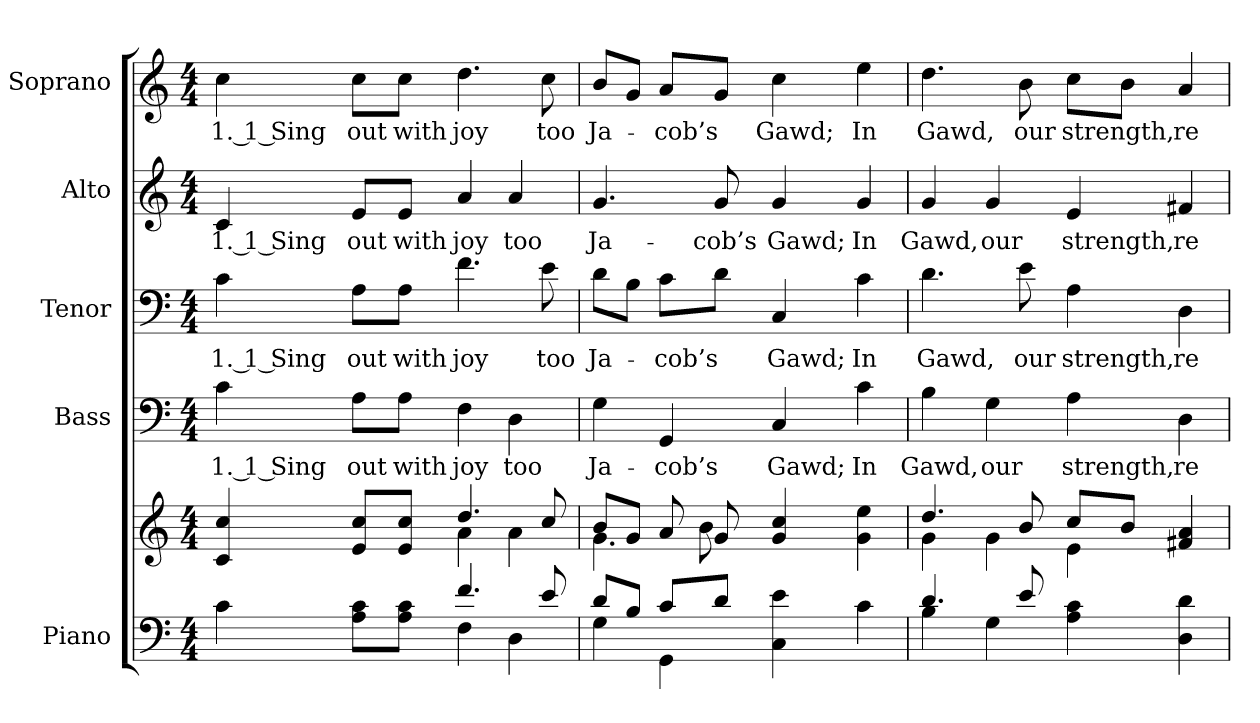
**kern	**kern	**kern	**text	**kern	**text	**kern	**text	**kern	**text
*part5	*part5	*part4	*part4	*part3	*part3	*part2	*part2	*part1	*part1
*staff6	*staff5	*staff4	*staff4	*staff3	*staff3	*staff2	*staff2	*staff1	*staff1
*I"Piano	*	*I"Bass	*	*I"Tenor	*	*I"Alto	*	*I"Soprano	*
*I'Pno.	*	*I'B.	*	*I'T.	*	*I'A.	*	*I'S.	*
!!LO:PB:g=z
*clefF4	*clefG2	*clefF4	*	*clefF4	*	*clefG2	*	*clefG2	*
*k[]	*k[]	*k[]	*	*k[]	*	*k[]	*	*k[]	*
*C:	*C:	*C:	*	*C:	*	*C:	*	*C:	*
*M4/4	*M4/4	*M4/4	*	*M4/4	*	*M4/4	*	*M4/4	*
*MM120	*MM120	*MM120	*	*MM120	*	*MM120	*	*MM120	*
=1	=1	=1	=1	=1	=1	=1	=1	=1	=1
*^	*^	*	*	*	*	*	*	*	*
!	!	!	!	!	!LO:LY:b:color=#000000	!	!	!	!	!	!
!	!	!	!	!	!	!	!LO:LY:b:color=#000000	!	!	!	!
!	!	!	!	!	!	!	!	!	!LO:LY:b:color=#000000	!	!
!	!	!	!	!	!	!	!	!	!	!	!LO:LY:b:color=#000000
4ci\	2ryy	4ci/ 4cci	2ryy	4ci\	1. 1 Sing	4ci\	1. 1 Sing	4ci/	1. 1 Sing	4cci\	1. 1 Sing
!	!	!	!	!	!LO:LY:b:color=#000000	!	!	!	!	!	!
!	!	!	!	!	!	!	!LO:LY:b:color=#000000	!	!	!	!
!	!	!	!	!	!	!	!	!	!LO:LY:b:color=#000000	!	!
!	!	!	!	!	!	!	!	!	!	!	!LO:LY:b:color=#000000
8Ai\ 8ciL	.	8ei/ 8cciL	.	8Ai\L	out	8Ai\L	out	8ei/L	out	8cci\L	out
!	!	!	!	!	!LO:LY:b:color=#000000	!	!	!	!	!	!
!	!	!	!	!	!	!	!LO:LY:b:color=#000000	!	!	!	!
!	!	!	!	!	!	!	!	!	!LO:LY:b:color=#000000	!	!
!	!	!	!	!	!	!	!	!	!	!	!LO:LY:b:color=#000000
8Ai\ 8ciJ	.	8ei/ 8cciJ	.	8Ai\J	with	8Ai\J	with	8ei/J	with	8cci\J	with
!	!	!	!	!	!LO:LY:b:color=#000000	!	!	!	!	!	!
!	!	!	!	!	!	!	!LO:LY:b:color=#000000	!	!	!	!
!	!	!	!	!	!	!	!	!	!LO:LY:b:color=#000000	!	!
!	!	!	!	!	!	!	!	!	!	!	!LO:LY:b:color=#000000
4.fi/	4Fi\	4.ddi/	4ai\	4Fi\	joy	4.fi\	joy	4ai/	joy	4.ddi\	joy
!	!	!	!	!	!LO:LY:b:color=#000000	!	!	!	!	!	!
!	!	!	!	!	!	!	!	!	!LO:LY:b:color=#000000	!	!
.	4Di\	.	4ai\	4Di\	too	.	.	4ai/	too	.	.
!	!	!	!	!	!	!	!LO:LY:b:color=#000000	!	!	!	!
!	!	!	!	!	!	!	!	!	!	!	!LO:LY:b:color=#000000
8ei/	.	8cci/	.	.	.	8ei\	too	.	.	8cci\	too
=2	=2	=2	=2	=2	=2	=2	=2	=2	=2	=2	=2
!	!	!	!	!	!LO:LY:b:color=#000000	!	!	!	!	!	!
!	!	!	!	!	!	!	!LO:LY:b:color=#000000	!	!	!	!
!	!	!	!	!	!	!	!	!	!LO:LY:b:color=#000000	!	!
!	!	!	!	!	!	!	!	!	!	!	!LO:LY:b:color=#000000
8di/L	4Gi\	8bi/L	4.gi\	4Gi\	Ja-	8di\L	Ja-	4.gi/	Ja-	8bi/L	Ja-
8Bi/J	.	8gi/J	.	.	.	8Bi\J	.	.	.	8gi/J	.
!	!	!	!	!	!LO:LY:b:color=#000000	!	!	!	!	!	!
!	!	!	!	!	!	!	!LO:LY:b:color=#000000	!	!	!	!
!	!	!	!	!	!	!	!	!	!	!	!LO:LY:b:color=#000000
8ci/L	4GGi\	8ai/	.	4GGi/	-cob’s	8ci\L	-cob’s	.	.	8ai/L	-cob’s
!	!	!	!	!	!	!	!	!	!LO:LY:b:color=#000000	!	!
8di/J	.	8gi/	8bi\	.	.	8di\J	.	8gi/	-cob’s	8gi/J	.
!	!	!	!	!	!LO:LY:b:color=#000000	!	!	!	!	!	!
!	!	!	!	!	!	!	!LO:LY:b:color=#000000	!	!	!	!
!	!	!	!	!	!	!	!	!	!LO:LY:b:color=#000000	!	!
!	!	!	!	!	!	!	!	!	!	!	!LO:LY:b:color=#000000
4Ci\ 4ei	2ryy	4gi/ 4cci	2ryy	4Ci/	Gawd;	4Ci/	Gawd;	4gi/	Gawd;	4cci\	Gawd;
!	!	!	!	!	!LO:LY:b:color=#000000	!	!	!	!	!	!
!	!	!	!	!	!	!	!LO:LY:b:color=#000000	!	!	!	!
!	!	!	!	!	!	!	!	!	!LO:LY:b:color=#000000	!	!
!	!	!	!	!	!	!	!	!	!	!	!LO:LY:b:color=#000000
4ci\	.	4gi\ 4eei	.	4ci\	In	4ci\	In	4gi/	In	4eei\	In
!!LO:PB:g=z
=3	=3	=3	=3	=3	=3	=3	=3	=3	=3	=3	=3
!	!	!	!	!	!LO:LY:b:color=#000000	!	!	!	!	!	!
!	!	!	!	!	!	!	!LO:LY:b:color=#000000	!	!	!	!
!	!	!	!	!	!	!	!	!	!LO:LY:b:color=#000000	!	!
!	!	!	!	!	!	!	!	!	!	!	!LO:LY:b:color=#000000
4.di/	4Bi\	4.ddi/	4gi\	4Bi\	Gawd,	4.di\	Gawd,	4gi/	Gawd,	4.ddi\	Gawd,
!	!	!	!	!	!LO:LY:b:color=#000000	!	!	!	!	!	!
!	!	!	!	!	!	!	!	!	!LO:LY:b:color=#000000	!	!
.	4Gi\	.	4gi\	4Gi\	our	.	.	4gi/	our	.	.
!	!	!	!	!	!	!	!LO:LY:b:color=#000000	!	!	!	!
!	!	!	!	!	!	!	!	!	!	!	!LO:LY:b:color=#000000
8ei/	.	8bi/	.	.	.	8ei\	our	.	.	8bi\	our
!	!	!	!	!	!LO:LY:b:color=#000000	!	!	!	!	!	!
!	!	!	!	!	!	!	!LO:LY:b:color=#000000	!	!	!	!
!	!	!	!	!	!	!	!	!	!LO:LY:b:color=#000000	!	!
!	!	!	!	!	!	!	!	!	!	!	!LO:LY:b:color=#000000
4Ai\ 4ci	2ryy	8cci/L	4ei\	4Ai\	strength,	4Ai\	strength,	4ei/	strength,	8cci\L	strength,
.	.	8bi/J	.	.	.	.	.	.	.	8bi\J	.
!	!	!	!	!	!LO:LY:b:color=#000000	!	!	!	!	!	!
!	!	!	!	!	!	!	!LO:LY:b:color=#000000	!	!	!	!
!	!	!	!	!	!	!	!	!	!LO:LY:b:color=#000000	!	!
!	!	!	!	!	!	!	!	!	!	!	!LO:LY:b:color=#000000
4Di\ 4di	.	4f#Xi/ 4ai	4ryy	4Di\	re-	4Di\	re-	4f#Xi/	re-	4ai/	re-
*v	*v	*	*	*	*	*	*	*	*	*	*
*	*v	*v	*	*	*	*	*	*	*	*
=	=	=	=	=	=	=	=	=	=
*-	*-	*-	*-	*-	*-	*-	*-	*-	*-
